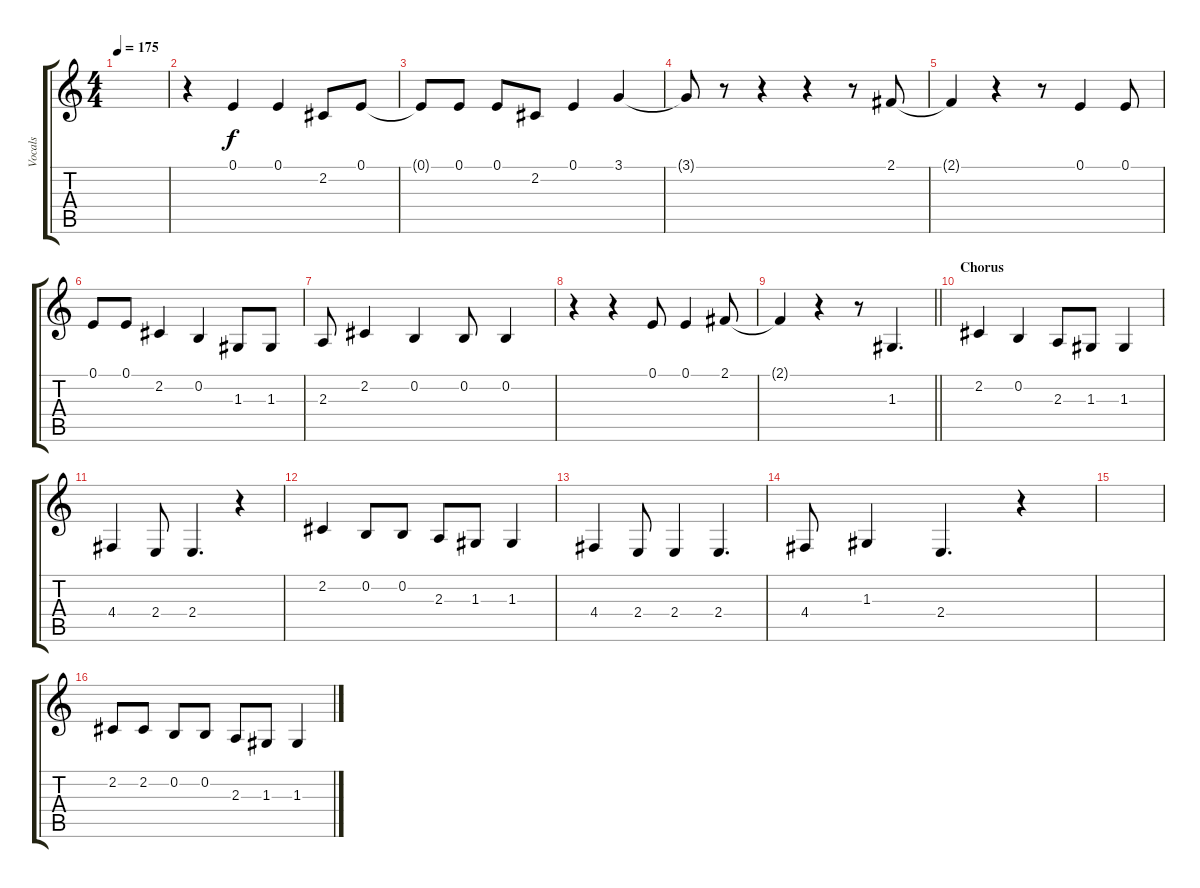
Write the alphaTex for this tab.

\track ("Vocals" "Vocals") {instrument altosax}
\staff {score tabs}
\tuning (E4 B3 G3 D3 A2 E2) {hide}
\ts (4 4)
\tempo 175
\clef g2
\ks c
|
r.4 0.1.4 0.1.4 2.2.8 0.1.8 |
0.1{t}.8 0.1.8 0.1.8 2.2.8 0.1.4 3.1.4 |
3.1{t}.8 r.8 r.4 r.4 r.8 2.1.8 |
2.1{t}.4 r.4 r.8 0.1.4 0.1.8 |
0.1.8 0.1.8 2.2.4 0.2.4 1.3.8 1.3.8 |
2.3.8 2.2.4 0.2.4 0.2.8 0.2.4 |
r.4 r.4 0.1.8 0.1.4 2.1.8 |
\barLineRight lightlight
2.1{t}.4 r.4 r.8 1.3.4{d} |
\section ("" "Chorus")
2.2.4 0.2.4 2.3.8 1.3.8 1.3.4 |
4.4.4 2.4.8 2.4.4{d} r.4 |
2.2.4 0.2.8 0.2.8 2.3.8 1.3.8 1.3.4 |
4.4.4 2.4.8 2.4.4 2.4.4{d} |
4.4.8 1.3.4 2.4.4{d} r.4 |
|
2.2.8 2.2.8 0.2.8 0.2.8 2.3.8 1.3.8 1.3.4
